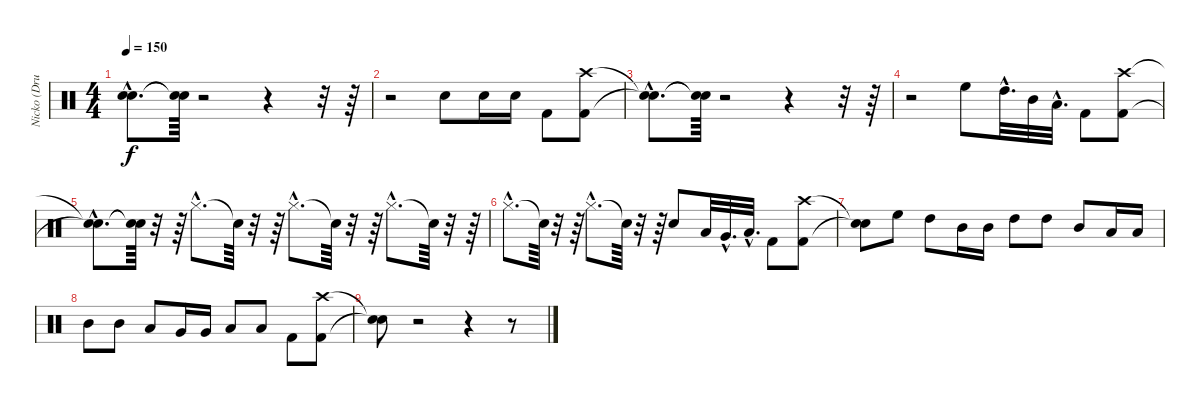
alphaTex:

\track ("Nicko (Drums)" "Nicko (Dru") {instrument percussion}
\staff {score}
\articulation defaults
\ts (4 4)
\tempo 150
\clef neutral
\ks c
("Snare (hit)"{hac t} "Snare (hit)"{hac t}).8{d dy f} ("Snare (hit)"{t} "Snare (hit)"{t}).64 r.2 r.4 r.32 r.64 |
r.2 "Snare (hit) 2".8 "Snare (hit) 2".16 "Snare (hit) 2".16 "Kick (hit) 2".8 ("Kick (hit) 2" "Crash high (hit)").8 |
("Snare (hit)"{hac t} "Snare (hit)"{hac t}).8{d} ("Snare (hit)"{t} "Snare (hit)"{t}).64 r.2 r.4 r.32 r.64 |
r.2 "High Floor Tom (hit)".8 "High Tom (hit)"{hac}.32{d} "Mid Tom (hit)".32 "Low Tom (hit)"{hac}.32{d} "Kick (hit) 2".8 ("Kick (hit) 2" "Crash high (hit)").8 |
("Snare (hit)"{hac t} "Snare (hit)"{hac t}).8{d} ("Snare (hit)"{t} "Snare (hit)"{t}).64 r.32 r.64 "Hi-Hat (closed)"{hac}.8{d} "Snare (hit)"{t}.64 r.32 r.64 "Hi-Hat (closed)"{hac}.8{d} "Snare (hit)"{t}.64 r.32 r.64 "Hi-Hat (closed)"{hac}.8{d} "Snare (hit)"{t}.64 r.32 r.64 |
"Hi-Hat (closed)"{hac}.8{d} "Snare (hit)"{t}.64 r.32 r.64 "Hi-Hat (closed)"{hac}.8{d} "Snare (hit)"{t}.64 r.32 r.64 "Snare (hit) 2".8 "Low Tom (hit)".32 "Very Low Tom (hit)"{hac}.32{d} "Low Floor Tom (hit)"{hac}.32{d} "Kick (hit) 2".8 ("Kick (hit) 2" "Crash high (hit)").8 |
("Snare (hit)"{t} "Snare (hit)"{t}).8 "High Floor Tom (hit)".8 "High Tom (hit)".8 "Mid Tom (hit)".16 "Mid Tom (hit)".16 "High Tom (hit)".8 "High Tom (hit)".8 "Mid Tom (hit)".8 "Low Tom (hit)".16 "Low Tom (hit)".16 |
"Mid Tom (hit)".8 "Mid Tom (hit)".8 "Low Tom (hit)".8 "Very Low Tom (hit)".16 "Very Low Tom (hit)".16 "Low Tom (hit)".8 "Low Tom (hit)".8 "Kick (hit) 2".8 ("Kick (hit) 2" "Crash high (hit)").8 |
("Snare (hit)"{t} "Snare (hit)"{t}).8 r.2 r.4 r.8
